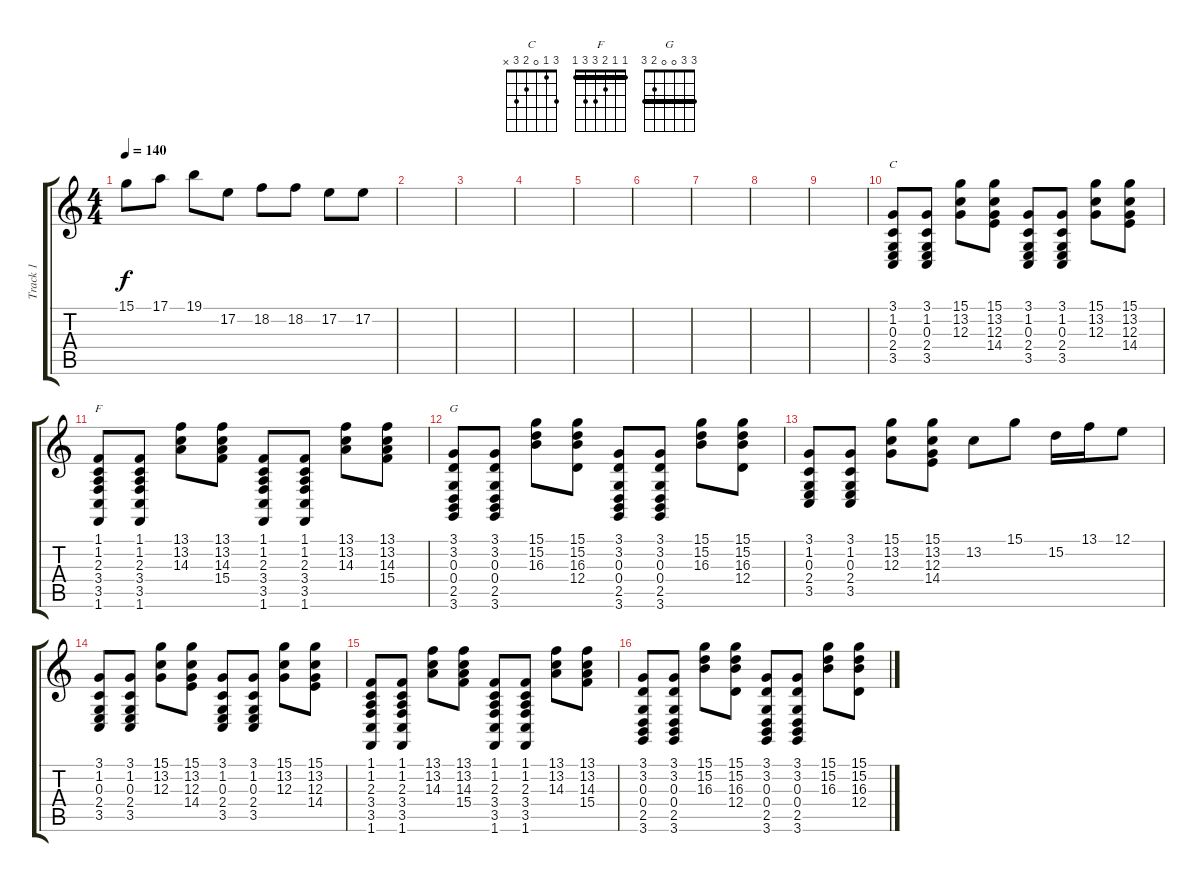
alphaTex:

\track ("Track 1" "Track 1") {instrument acousticgrandpiano}
\staff {score tabs}
\tuning (E4 B3 G3 D3 A2 E2) {hide}
\chord ("C" 3 1 0 2 3 x)
\chord ("F" 1 1 2 3 3 1) {barre 1}
\chord ("G" 3 3 0 0 2 3) {barre 3}
\ts (4 4)
\tempo 140
\clef g2
\ks c
15.1.8{dy f} 17.1.8 19.1.8 17.2.8 18.2.8 18.2.8 17.2.8 17.2.8 |
|
|
|
|
|
|
|
|
(3.1 1.2 0.3 2.4 3.5).8{ch "C"} (3.1 1.2 0.3 2.4 3.5).8 (15.1 13.2 12.3).8 (15.1 13.2 12.3 14.4).8 (3.1 1.2 0.3 2.4 3.5).8 (3.1 1.2 0.3 2.4 3.5).8 (15.1 13.2 12.3).8 (15.1 13.2 12.3 14.4).8 |
(1.1 1.2 2.3 3.4 3.5 1.6).8{ch "F"} (1.1 1.2 2.3 3.4 3.5 1.6).8 (13.1 13.2 14.3).8 (13.1 13.2 14.3 15.4).8 (1.1 1.2 2.3 3.4 3.5 1.6).8 (1.1 1.2 2.3 3.4 3.5 1.6).8 (13.1 13.2 14.3).8 (13.1 13.2 14.3 15.4).8 |
(3.1 3.2 0.3 0.4 2.5 3.6).8{ch "G"} (3.1 3.2 0.3 0.4 2.5 3.6).8 (15.1 15.2 16.3).8 (15.1 15.2 16.3 12.4).8 (3.1 3.2 0.3 0.4 2.5 3.6).8 (3.1 3.2 0.3 0.4 2.5 3.6).8 (15.1 15.2 16.3).8 (15.1 15.2 16.3 12.4).8 |
(3.1 1.2 0.3 2.4 3.5).8 (3.1 1.2 0.3 2.4 3.5).8 (15.1 13.2 12.3).8 (15.1 13.2 12.3 14.4).8 13.2.8 15.1.8 15.2.16 13.1.16 12.1.8 |
(3.1 1.2 0.3 2.4 3.5).8 (3.1 1.2 0.3 2.4 3.5).8 (15.1 13.2 12.3).8 (15.1 13.2 12.3 14.4).8 (3.1 1.2 0.3 2.4 3.5).8 (3.1 1.2 0.3 2.4 3.5).8 (15.1 13.2 12.3).8 (15.1 13.2 12.3 14.4).8 |
(1.1 1.2 2.3 3.4 3.5 1.6).8 (1.1 1.2 2.3 3.4 3.5 1.6).8 (13.1 13.2 14.3).8 (13.1 13.2 14.3 15.4).8 (1.1 1.2 2.3 3.4 3.5 1.6).8 (1.1 1.2 2.3 3.4 3.5 1.6).8 (13.1 13.2 14.3).8 (13.1 13.2 14.3 15.4).8 |
(3.1 3.2 0.3 0.4 2.5 3.6).8 (3.1 3.2 0.3 0.4 2.5 3.6).8 (15.1 15.2 16.3).8 (15.1 15.2 16.3 12.4).8 (3.1 3.2 0.3 0.4 2.5 3.6).8 (3.1 3.2 0.3 0.4 2.5 3.6).8 (15.1 15.2 16.3).8 (15.1 15.2 16.3 12.4).8
